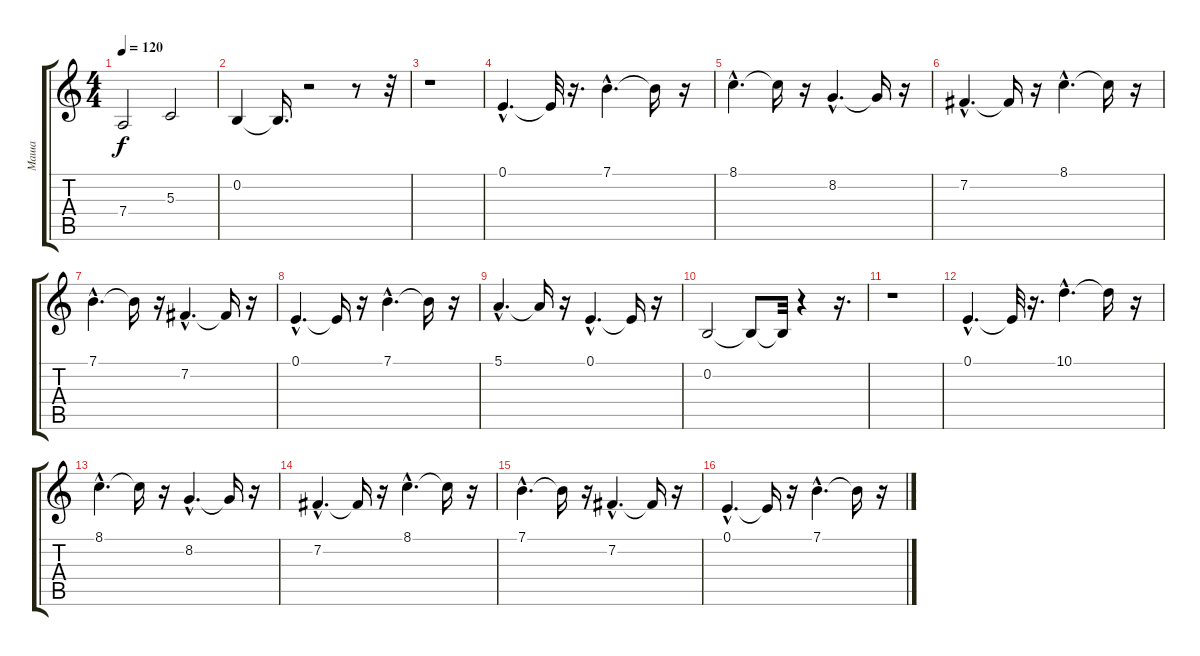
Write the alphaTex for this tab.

\track ("Маша" "Маша") {instrument violin}
\staff {score tabs}
\tuning (E4 B3 G3 D3 A2 E2) {hide}
\ts (4 4)
\tempo 120
\clef g2
\ks c
7.4.2{dy f} 5.3.2 |
0.2.4 0.2{t}.16{d} r.2 r.8 r.32 |
r.1 |
0.1{hac}.4{d} 0.1{t}.32 r.16{d} 7.1{hac}.4{d} 7.1{t}.16 r.16 |
8.1{hac}.4{d} 8.1{t}.16 r.16 8.2{hac}.4{d} 8.2{t}.16 r.16 |
7.2{hac}.4{d} 7.2{t}.16 r.16 8.1{hac}.4{d} 8.1{t}.16 r.16 |
7.1{hac}.4{d} 7.1{t}.16 r.16 7.2{hac}.4{d} 7.2{t}.16 r.16 |
0.1{hac}.4{d} 0.1{t}.16 r.16 7.1{hac}.4{d} 7.1{t}.16 r.16 |
5.1{hac}.4{d} 5.1{t}.16 r.16 0.1{hac}.4{d} 0.1{t}.16 r.16 |
0.2.2 0.2{t}.8 0.2{t}.32 r.4 r.16{d} |
r.1 |
0.1{hac}.4{d} 0.1{t}.32 r.16{d} 10.1{hac}.4{d} 10.1{t}.16 r.16 |
8.1{hac}.4{d} 8.1{t}.16 r.16 8.2{hac}.4{d} 8.2{t}.16 r.16 |
7.2{hac}.4{d} 7.2{t}.16 r.16 8.1{hac}.4{d} 8.1{t}.16 r.16 |
7.1{hac}.4{d} 7.1{t}.16 r.16 7.2{hac}.4{d} 7.2{t}.16 r.16 |
0.1{hac}.4{d} 0.1{t}.16 r.16 7.1{hac}.4{d} 7.1{t}.16 r.16
